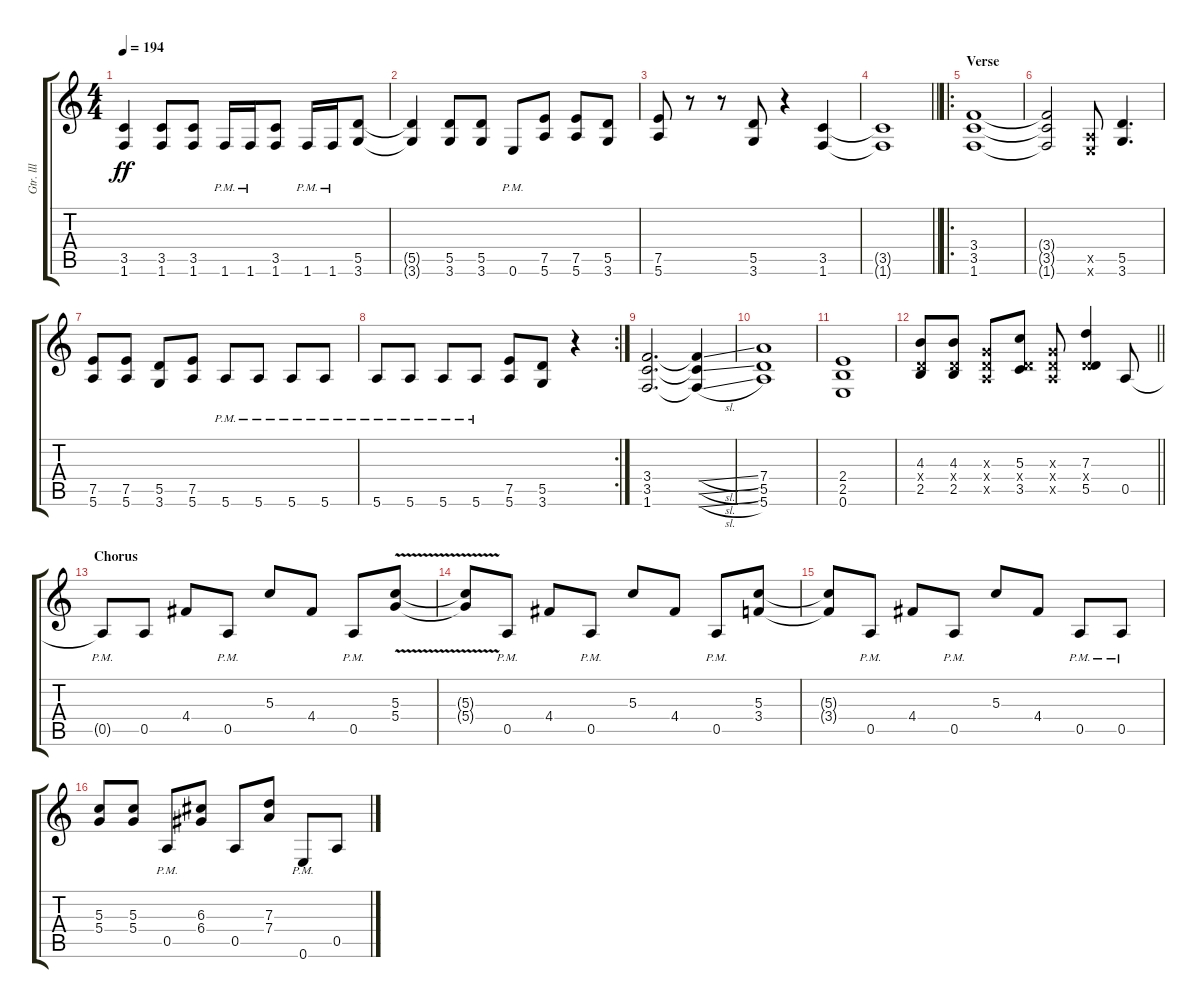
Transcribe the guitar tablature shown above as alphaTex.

\track ("Gtr. lll" "Gtr. lll") {instrument distortionguitar}
\staff {score tabs}
\tuning (E4 B3 G3 D3 A2 E2) {hide}
\ts (4 4)
\tempo 194
\clef g2
\ks c
(3.5{t} 1.6{t}).4{dy ff} (3.5 1.6).8 (3.5 1.6).8 1.6{pm}.16 1.6{pm}.16 (3.5 1.6).8 1.6{pm}.16 1.6{pm}.16 (5.5 3.6).8 |
(5.5{t} 3.6{t}).4 (5.5 3.6).8 (5.5 3.6).8 0.6{pm}.8 (7.5 5.6).8 (7.5 5.6).8 (5.5 3.6).8 |
(7.5 5.6).8 r.8 r.8 (5.5 3.6).8 r.4 (3.5 1.6).4 |
\barLineRight lightlight
(3.5{t} 1.6{t}).1 |
\ro
\section ("" "Verse")
(3.4 3.5 1.6).1 |
(3.4{t} 3.5{t} 1.6{t}).2 (0.5{x} 0.6{x}).8 (5.5 3.6).4{d} |
(7.5 5.6).8 (7.5 5.6).8 (5.5 3.6).8 (7.5 5.6).8 5.6{pm}.8 5.6{pm}.8 5.6{pm}.8 5.6{pm}.8 |
\rc 2
5.6{pm}.8 5.6{pm}.8 5.6{pm}.8 5.6{pm}.8 (7.5 5.6).8 (5.5 3.6).8 r.4 |
(3.4 3.5 1.6).2{d} (3.4{sl t} 3.5{sl t} 1.6{sl t}).4 |
(7.4 5.5 5.6).1 |
(2.4 2.5 0.6).1 |
\barLineRight lightlight
(4.3 0.4{x} 2.5).8 (4.3 0.4{x} 2.5).8 (0.3{x} 0.4{x} 0.5{x}).8 (5.3 0.4{x} 3.5).8 (0.3{x} 0.4{x} 0.5{x}).8 (7.3 0.4{x} 5.5).4 0.5.8 |
\section ("" "Chorus")
0.5{pm t}.8 0.5.8 4.4.8 0.5{pm}.8 5.3.8 4.4.8 0.5{pm}.8 (5.3{v} 5.4).8 |
(5.3{t} 5.4{t}).8 0.5{pm}.8 4.4.8 0.5{pm}.8 5.3.8 4.4.8 0.5{pm}.8 (5.3 3.4).8 |
(5.3{t} 3.4{t}).8 0.5{pm}.8 4.4.8 0.5{pm}.8 5.3.8 4.4.8 0.5{pm}.8 0.5{pm}.8 |
(5.3 5.4).8 (5.3 5.4).8 0.5{pm}.8 (6.3 6.4).8 0.5.8 (7.3 7.4).8 0.6{pm}.8 0.5.8
